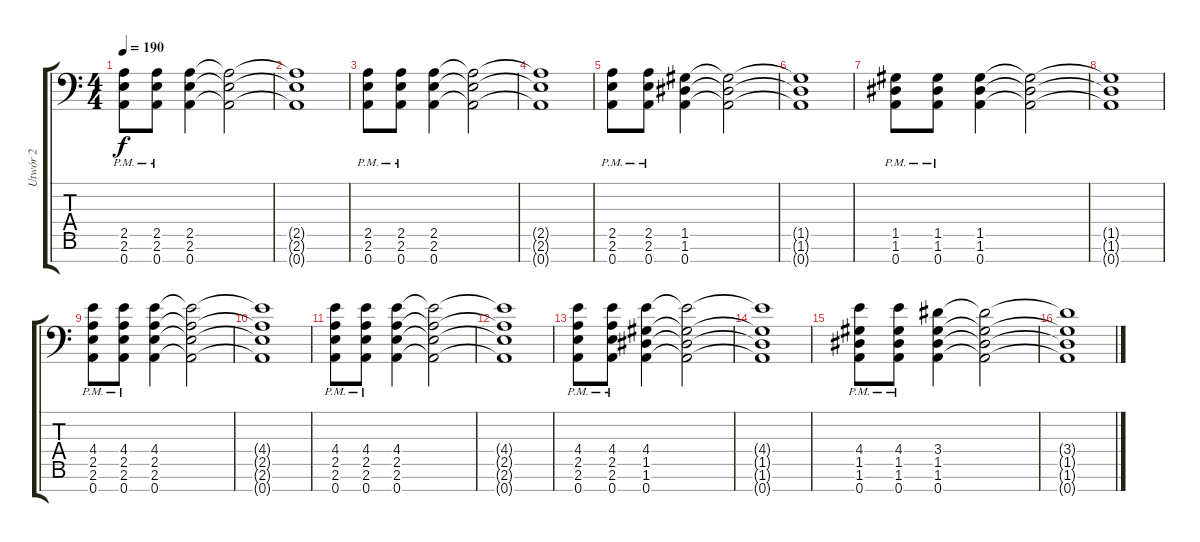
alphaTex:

\track ("Utwór 2" "Utwór 2") {instrument overdrivenguitar}
\staff {score tabs}
\tuning (D4 A3 F3 C3 G2 D2 A1) {hide}
\ts (4 4)
\tempo 190
\clef f4
\ks c
(2.5{pm} 2.6{pm} 0.7{pm}).8{dy f} (2.5{pm} 2.6{pm} 0.7{pm}).8 (2.5 2.6 0.7).4 (2.5{t} 2.6{t} 0.7{t}).2 |
(2.5{t} 2.6{t} 0.7{t}).1 |
(2.5{pm} 2.6{pm} 0.7{pm}).8 (2.5{pm} 2.6{pm} 0.7{pm}).8 (2.5 2.6 0.7).4 (2.5{t} 2.6{t} 0.7{t}).2 |
(2.5{t} 2.6{t} 0.7{t}).1 |
(2.5{pm} 2.6{pm} 0.7{pm}).8 (2.5{pm} 2.6{pm} 0.7{pm}).8 (1.5 1.6 0.7).4 (1.5{t} 1.6{t} 0.7{t}).2 |
(1.5{t} 1.6{t} 0.7{t}).1 |
(1.5{pm} 1.6{pm} 0.7{pm}).8 (1.5{pm} 1.6{pm} 0.7{pm}).8 (1.5 1.6 0.7).4 (1.5{t} 1.6{t} 0.7{t}).2 |
(1.5{t} 1.6{t} 0.7{t}).1 |
(4.4{pm} 2.5{pm} 2.6{pm} 0.7{pm}).8 (4.4{pm} 2.5{pm} 2.6{pm} 0.7{pm}).8 (4.4 2.5 2.6 0.7).4 (4.4{t} 2.5{t} 2.6{t} 0.7{t}).2 |
(4.4{t} 2.5{t} 2.6{t} 0.7{t}).1 |
(4.4{pm} 2.5{pm} 2.6{pm} 0.7{pm}).8 (4.4{pm} 2.5{pm} 2.6{pm} 0.7{pm}).8 (4.4 2.5 2.6 0.7).4 (4.4{t} 2.5{t} 2.6{t} 0.7{t}).2 |
(4.4{t} 2.5{t} 2.6{t} 0.7{t}).1 |
(4.4{pm} 2.5{pm} 2.6{pm} 0.7{pm}).8 (4.4{pm} 2.5{pm} 2.6{pm} 0.7{pm}).8 (4.4 1.5 1.6 0.7).4 (4.4{t} 1.5{t} 1.6{t} 0.7{t}).2 |
(4.4{t} 1.5{t} 1.6{t} 0.7{t}).1 |
(4.4{pm} 1.5{pm} 1.6{pm} 0.7{pm}).8 (4.4{pm} 1.5{pm} 1.6{pm} 0.7{pm}).8 (3.4 1.5 1.6 0.7).4 (3.4{t} 1.5{t} 1.6{t} 0.7{t}).2 |
(3.4{t} 1.5{t} 1.6{t} 0.7{t}).1
